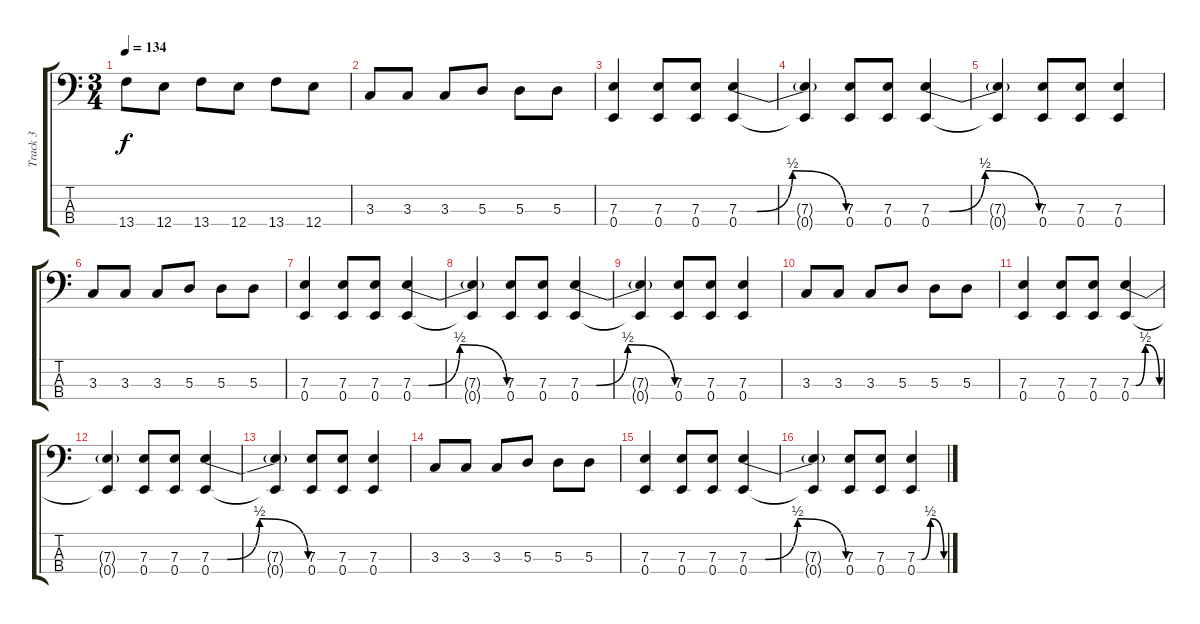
\track ("Track 3" "Track 3") {instrument electricbassfinger}
\staff {score tabs}
\tuning (G2 D2 A1 E1) {hide}
\ts (3 4)
\tempo 134
\clef f4
\ks c
13.4.8{dy f} 12.4.8 13.4.8 12.4.8 13.4.8 12.4.8 |
3.3.8 3.3.8 3.3.8 5.3.8 5.3.8 5.3.8 |
(7.3 0.4).4 (7.3 0.4).8 (7.3 0.4).8 (7.3{be (custom 0 0 10 0 30 2 60 0)} 0.4).4 |
(7.3{t} 0.4{t}).4 (7.3 0.4).8 (7.3 0.4).8 (7.3{be (custom 0 0 10 0 30 2 60 0)} 0.4).4 |
(7.3{t} 0.4{t}).4 (7.3 0.4).8 (7.3 0.4).8 (7.3 0.4).4 |
3.3.8 3.3.8 3.3.8 5.3.8 5.3.8 5.3.8 |
(7.3 0.4).4 (7.3 0.4).8 (7.3 0.4).8 (7.3{be (custom 0 0 10 0 30 2 60 0)} 0.4).4 |
(7.3{t} 0.4{t}).4 (7.3 0.4).8 (7.3 0.4).8 (7.3{be (custom 0 0 10 0 30 2 60 0)} 0.4).4 |
(7.3{t} 0.4{t}).4 (7.3 0.4).8 (7.3 0.4).8 (7.3 0.4).4 |
3.3.8 3.3.8 3.3.8 5.3.8 5.3.8 5.3.8 |
(7.3 0.4).4 (7.3 0.4).8 (7.3 0.4).8 (7.3{be (custom 0 0 10 0 30 2 60 0)} 0.4).4 |
(7.3{t} 0.4{t}).4 (7.3 0.4).8 (7.3 0.4).8 (7.3{be (custom 0 0 10 0 30 2 60 0)} 0.4).4 |
(7.3{t} 0.4{t}).4 (7.3 0.4).8 (7.3 0.4).8 (7.3 0.4).4 |
3.3.8 3.3.8 3.3.8 5.3.8 5.3.8 5.3.8 |
(7.3 0.4).4 (7.3 0.4).8 (7.3 0.4).8 (7.3{be (custom 0 0 10 0 30 2 60 0)} 0.4).4 |
(7.3{t} 0.4{t}).4 (7.3 0.4).8 (7.3 0.4).8 (7.3{be (custom 0 0 10 0 30 2 60 0)} 0.4).4
